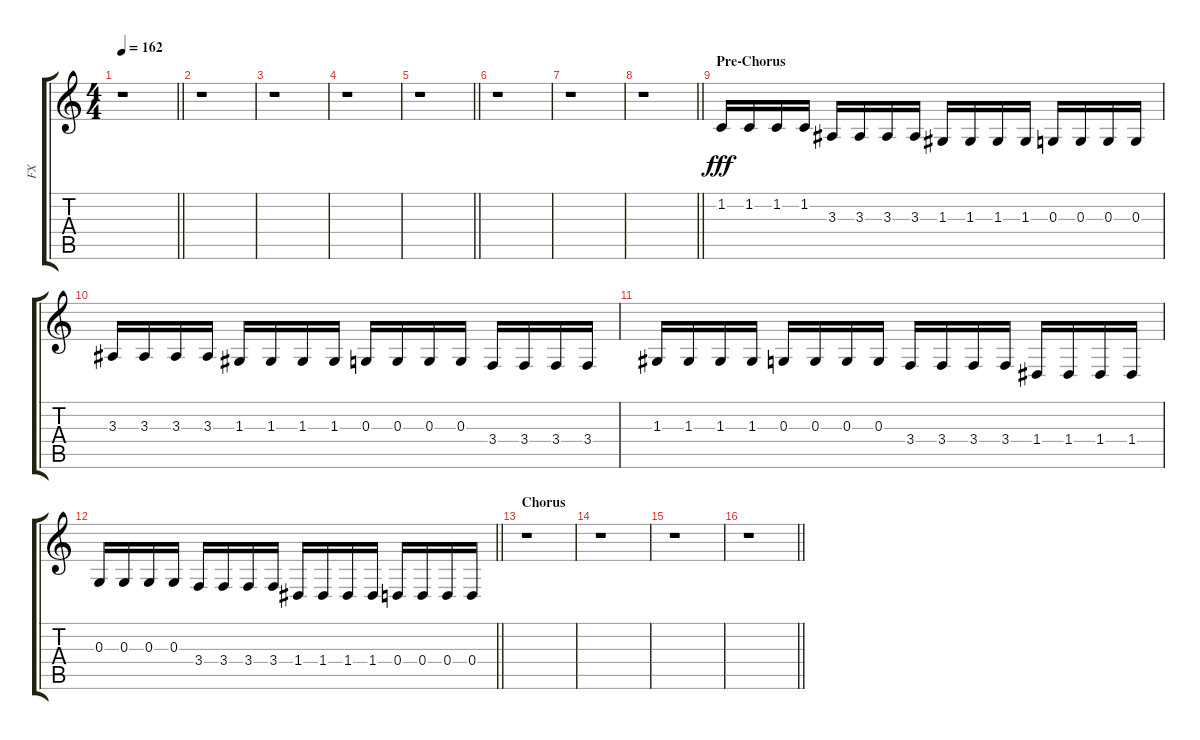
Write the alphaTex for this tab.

\track ("FX" "FX") {instrument breathnoise}
\staff {score tabs}
\tuning (E4 B3 G3 D3 A2 E2) {hide}
\ts (4 4)
\tempo 162
\clef g2
\barLineRight lightlight
\ks c
r.1{dy fff} |
r.1 |
r.1 |
r.1 |
\barLineRight lightlight
r.1 |
r.1 |
r.1 |
\barLineRight lightlight
r.1 |
\section ("" "Pre-Chorus")
1.2.16{volume 16 balance 4 instrument lead2sawtooth} 1.2.16 1.2.16 1.2.16 3.3.16 3.3.16 3.3.16 3.3.16 1.3.16 1.3.16 1.3.16 1.3.16 0.3.16 0.3.16 0.3.16 0.3.16 |
3.3.16 3.3.16 3.3.16 3.3.16 1.3.16 1.3.16 1.3.16 1.3.16 0.3.16 0.3.16 0.3.16 0.3.16 3.4.16 3.4.16 3.4.16 3.4.16 |
1.3.16 1.3.16 1.3.16 1.3.16 0.3.16 0.3.16 0.3.16 0.3.16 3.4.16 3.4.16 3.4.16 3.4.16 1.4.16 1.4.16 1.4.16 1.4.16 |
\barLineRight lightlight
0.3.16 0.3.16 0.3.16 0.3.16 3.4.16 3.4.16 3.4.16 3.4.16 1.4.16 1.4.16 1.4.16 1.4.16 0.4.16 0.4.16 0.4.16 0.4.16 |
\section ("" "Chorus")
r.1 |
r.1 |
r.1 |
\barLineRight lightlight
r.1
